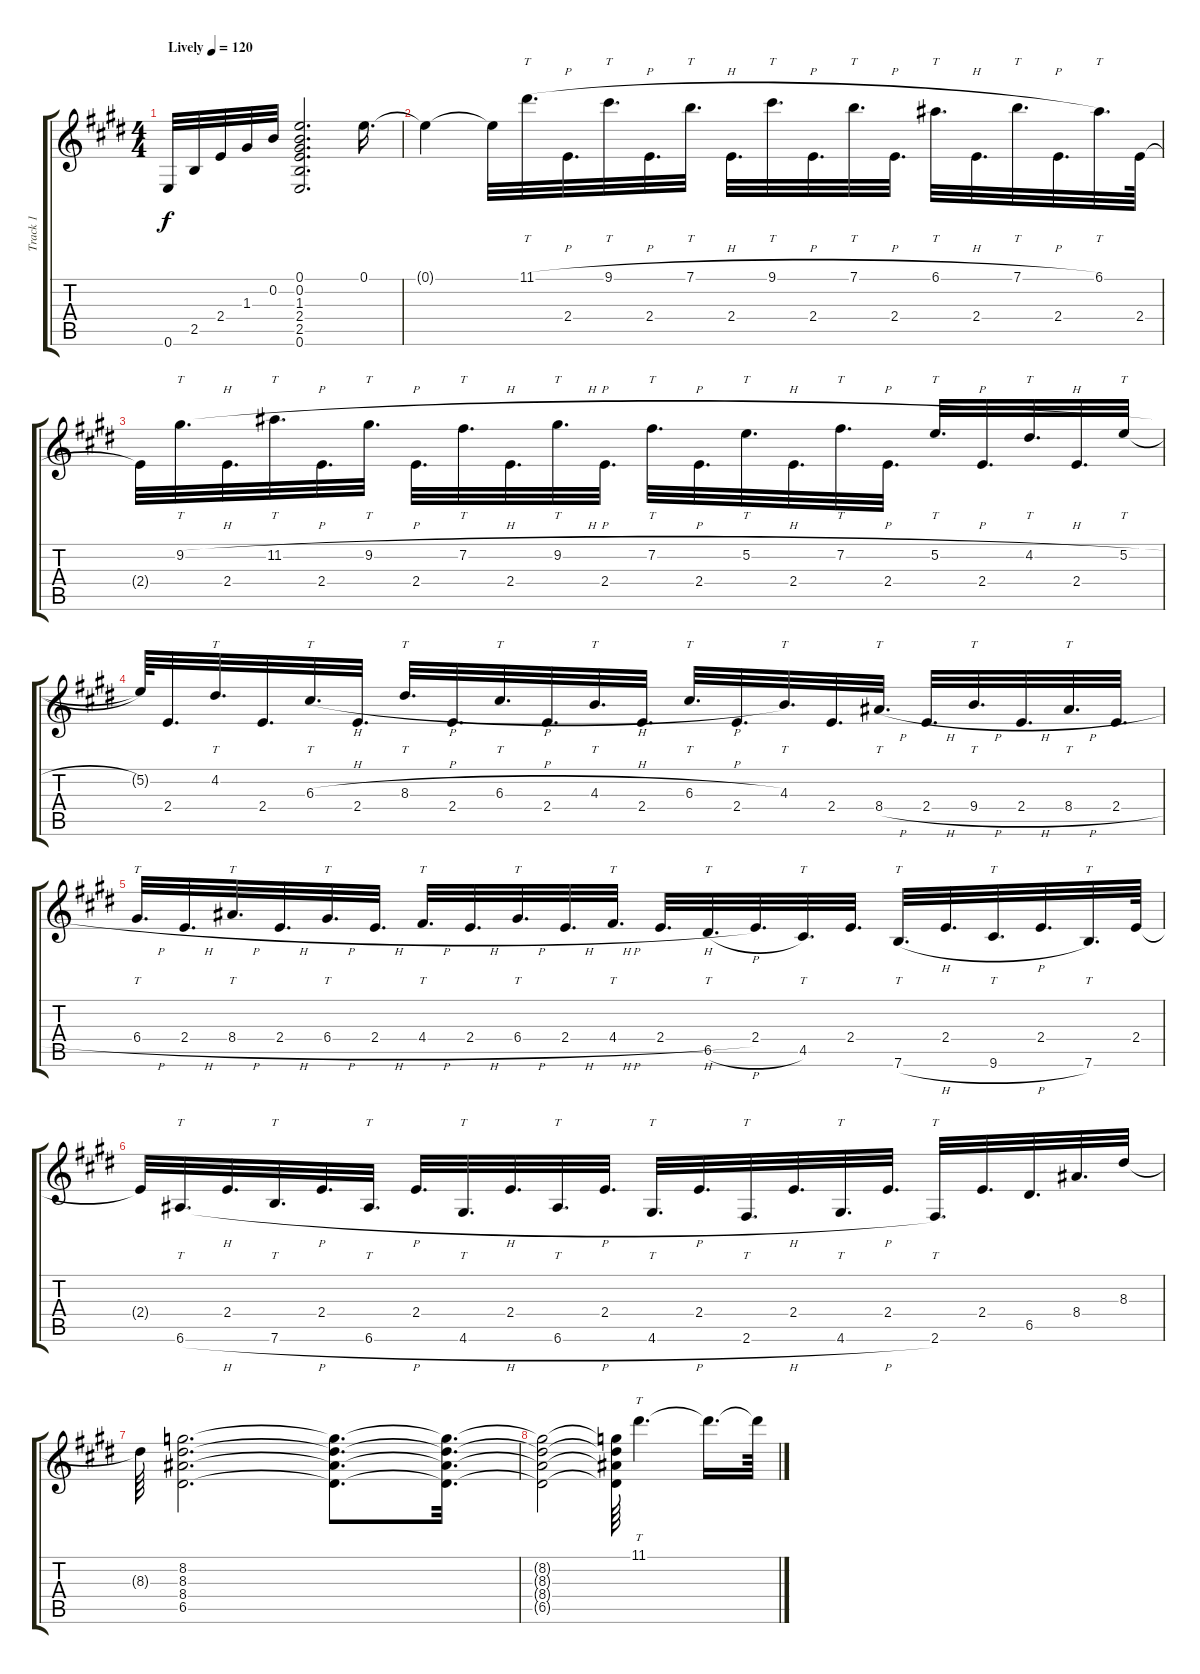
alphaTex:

\track ("Track 1" "Track 1") {instrument acousticguitarsteel}
\staff {score tabs}
\tuning (E4 B3 G3 D3 A2 E2) {hide}
\ts (4 4)
\tempo (120 "Lively")
\clef g2
\ks e
0.6.32{dy f instrument acousticguitarsteel} 2.5.32 2.4.32 1.3.32 0.2.32 (0.1 0.2 1.3 2.4 2.5 0.6).2{d} 0.1.16{d} |
0.1{t}.4 0.1{t}.32 11.1{h}.32{tt d} 2.4.32{d} 9.1{h}.32{tt d} 2.4.32{d} 7.1{h}.32{tt d} 2.4.32{d} 9.1{h}.32{tt d} 2.4.32{d} 7.1{h}.32{tt d} 2.4.32{d} 6.1{h}.32{tt d} 2.4.32{d} 7.1{h}.32{tt d} 2.4.32{d} 6.1.32{tt d} 2.4.64 |
2.4{t}.32 9.2{h}.32{tt d} 2.4.32{d} 11.2{h}.32{tt d} 2.4.32{d} 9.2{h}.32{tt d} 2.4.32{d} 7.2{h}.32{tt d} 2.4.32{d} 9.2{h}.32{tt d} 2.4.32{d} 7.2{h}.32{tt d} 2.4.32{d} 5.2{h}.32{tt d} 2.4.32{d} 7.2{h}.32{tt d} 2.4.32{d} 5.2{h}.32{tt d} 2.4.32{d} 4.2{h}.32{tt d} 2.4.32{d} 5.2{h}.32{tt} |
5.2{t}.64 2.4.32{d} 4.2.32{tt d} 2.4.32{d} 6.3{h}.32{tt d} 2.4.32{d} 8.3{h}.32{tt d} 2.4.32{d} 6.3{h}.32{tt d} 2.4.32{d} 4.3{h}.32{tt d} 2.4.32{d} 6.3{h}.32{tt d} 2.4.32{d} 4.3.32{tt d} 2.4.32{d} 8.4{h}.32{tt d} 2.4{h}.32{d} 9.4{h}.32{tt d} 2.4{h}.32{d} 8.4{h}.32{tt d} 2.4{h}.32{d} |
6.4{h}.32{tt d} 2.4{h}.32{d} 8.4{h}.32{tt d} 2.4{h}.32{d} 6.4{h}.32{tt d} 2.4{h}.32{d} 4.4{h}.32{tt d} 2.4{h}.32{d} 6.4{h}.32{tt d} 2.4{h}.32{d} 4.4{h}.32{tt d} 2.4{h}.32{d} 6.5{h}.32{tt d} 2.4.32{d} 4.5.32{tt d} 2.4.32{d} 7.6{h}.32{tt d} 2.4.32{d} 9.6{h}.32{tt d} 2.4.32{d} 7.6.32{tt d} 2.4.64 |
2.4{t}.32 6.6{h}.32{tt d} 2.4.32{d} 7.6{h}.32{tt d} 2.4.32{d} 6.6{h}.32{tt d} 2.4.32{d} 4.6{h}.32{tt d} 2.4.32{d} 6.6{h}.32{tt d} 2.4.32{d} 4.6{h}.32{tt d} 2.4.32{d} 2.6{h}.32{tt d} 2.4.32{d} 4.6{h}.32{tt d} 2.4.32{d} 2.6.32{tt d} 2.4.32{d} 6.5.32{d} 8.4.32{d} 8.3.32 |
8.3{t}.64 (8.2 8.3 8.4 6.5).2{d} (8.2{t} 8.3{t} 8.4{t} 6.5{t}).8{d} (8.2{t} 8.3{t} 8.4{t} 6.5{t}).32{d} |
(8.2{t} 8.3{t} 8.4{t} 6.5{t}).2 (8.2{t} 8.3{t} 8.4{t} 6.5{t}).64 11.1.4{tt d} 11.1{t}.16{d} 11.1{t}.64
